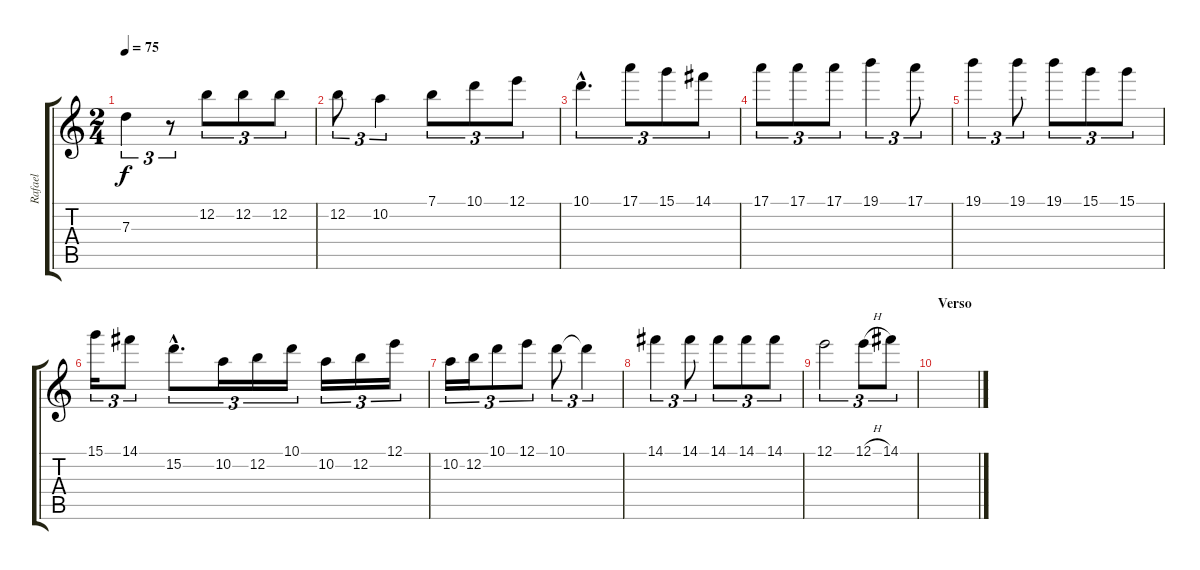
\track ("Rafael" "Rafael") {instrument electricguitarmuted}
\staff {score tabs}
\tuning (E4 B3 G3 D3 A2 E2) {hide}
\ts (2 4)
\tempo 75
\clef g2
\ks c
7.3{t}.4{tu (3 2) dy f} r.8{tu (3 2)} 12.2.8{tu (3 2)} 12.2.8{tu (3 2)} 12.2.8{tu (3 2)} |
12.2.8{tu (3 2)} 10.2.4{tu (3 2)} 7.1.8{tu (3 2)} 10.1.8{tu (3 2)} 12.1.8{tu (3 2)} |
10.1{hac}.4{d tu (3 2)} 17.1.8{tu (3 2)} 15.1.8{tu (3 2)} 14.1.8{tu (3 2)} |
17.1.8{tu (3 2)} 17.1.8{tu (3 2)} 17.1.8{tu (3 2)} 19.1.4{tu (3 2)} 17.1.8{tu (3 2)} |
19.1.4{tu (3 2)} 19.1.8{tu (3 2)} 19.1.8{tu (3 2)} 15.1.8{tu (3 2)} 15.1.8{tu (3 2)} |
15.1.16{tu (3 2)} 14.1.8{tu (3 2)} 15.2{hac}.8{d tu (3 2)} 10.2.16{tu (3 2)} 12.2.16{tu (3 2)} 10.1.16{tu (3 2)} 10.2.16{tu (3 2)} 12.2.16{tu (3 2)} 12.1.16{tu (3 2)} |
10.2.16{tu (3 2)} 12.2.16{tu (3 2)} 10.1.8{tu (3 2)} 12.1.8{tu (3 2)} 10.1.8{tu (3 2)} 10.1{t}.4{tu (3 2)} |
14.1.4{tu (3 2)} 14.1.8{tu (3 2)} 14.1.8{tu (3 2)} 14.1.8{tu (3 2)} 14.1.8{tu (3 2)} |
12.1.2{tu (3 2)} 12.1{h}.8{tu (3 2)} 14.1.8{tu (3 2)} |
\section ("" "Verso")
